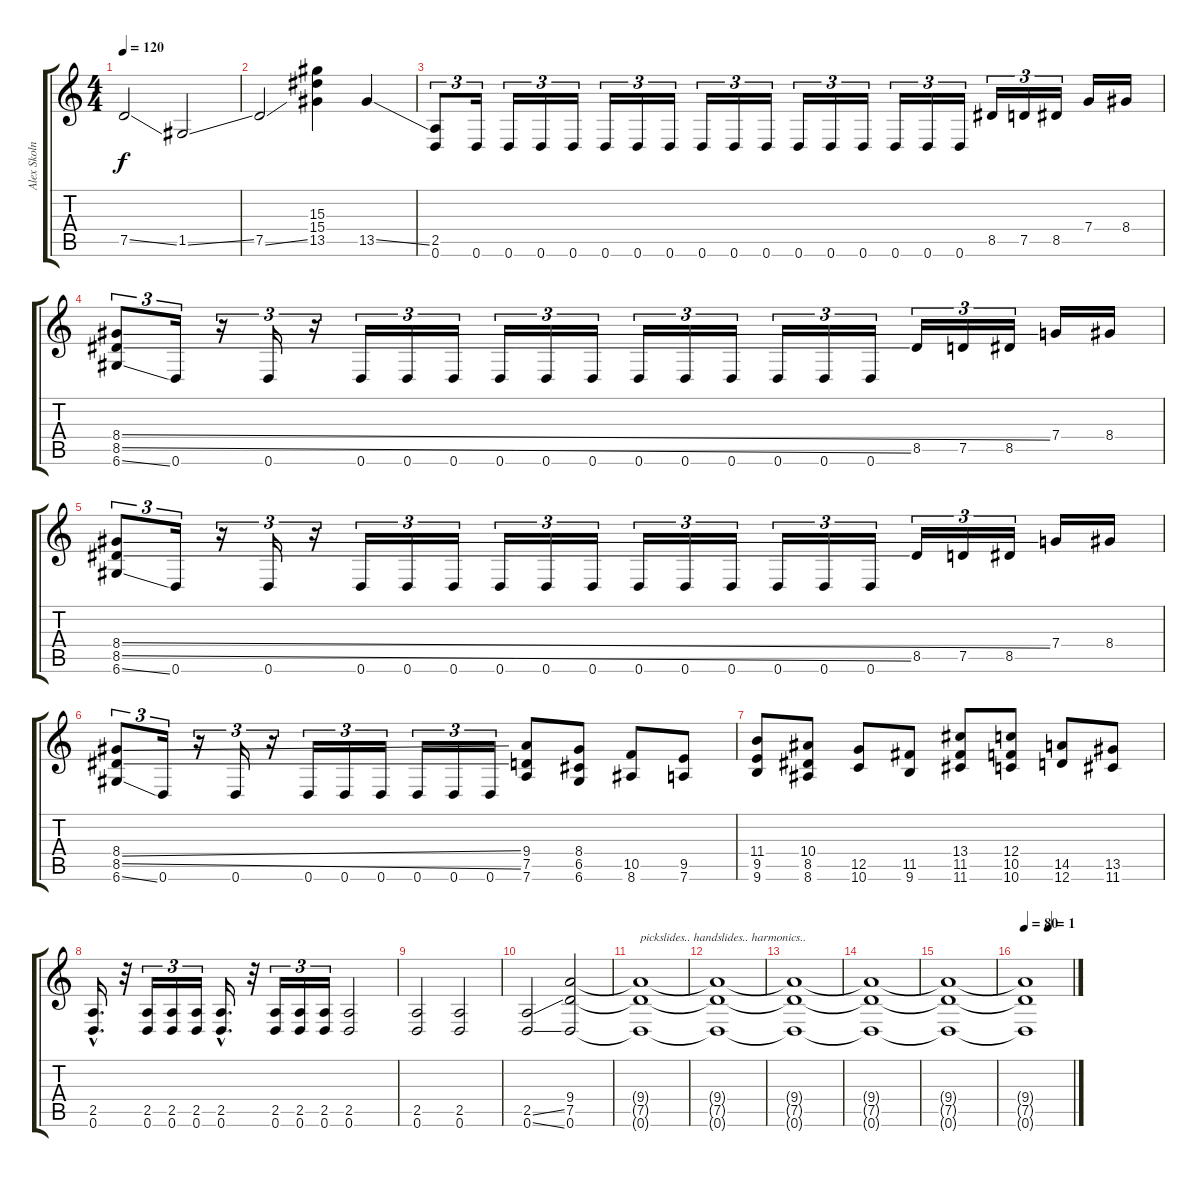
\track ("Alex Skolnick" "Alex Skoln") {instrument distortionguitar}
\staff {score tabs}
\tuning (D4 A3 F3 C3 G2 D2) {hide}
\ts (4 4)
\tempo 120
\clef g2
\ks c
7.5{ss}.2{dy f} 1.5{ss}.2 |
7.5{ss}.2 (15.3 15.4 13.5).4 13.5{ss}.4 |
(2.5 0.6).8{tu (3 2)} 0.6.16{tu (3 2)} 0.6.16{tu (3 2)} 0.6.16{tu (3 2)} 0.6.16{tu (3 2)} 0.6.16{tu (3 2)} 0.6.16{tu (3 2)} 0.6.16{tu (3 2)} 0.6.16{tu (3 2)} 0.6.16{tu (3 2)} 0.6.16{tu (3 2)} 0.6.16{tu (3 2)} 0.6.16{tu (3 2)} 0.6.16{tu (3 2)} 0.6.16{tu (3 2)} 0.6.16{tu (3 2)} 0.6.16{tu (3 2)} 8.5.16{tu (3 2)} 7.5.16{tu (3 2)} 8.5.16{tu (3 2)} 7.4.16 8.4.16 |
(8.4{ss} 8.5{ss} 6.6{ss}).8{tu (3 2)} 0.6.16{tu (3 2)} r.16{tu (3 2)} 0.6.16{tu (3 2)} r.16{tu (3 2)} 0.6.16{tu (3 2)} 0.6.16{tu (3 2)} 0.6.16{tu (3 2)} 0.6.16{tu (3 2)} 0.6.16{tu (3 2)} 0.6.16{tu (3 2)} 0.6.16{tu (3 2)} 0.6.16{tu (3 2)} 0.6.16{tu (3 2)} 0.6.16{tu (3 2)} 0.6.16{tu (3 2)} 0.6.16{tu (3 2)} 8.5.16{tu (3 2)} 7.5.16{tu (3 2)} 8.5.16{tu (3 2)} 7.4.16 8.4.16 |
(8.4{ss} 8.5{ss} 6.6{ss}).8{tu (3 2)} 0.6.16{tu (3 2)} r.16{tu (3 2)} 0.6.16{tu (3 2)} r.16{tu (3 2)} 0.6.16{tu (3 2)} 0.6.16{tu (3 2)} 0.6.16{tu (3 2)} 0.6.16{tu (3 2)} 0.6.16{tu (3 2)} 0.6.16{tu (3 2)} 0.6.16{tu (3 2)} 0.6.16{tu (3 2)} 0.6.16{tu (3 2)} 0.6.16{tu (3 2)} 0.6.16{tu (3 2)} 0.6.16{tu (3 2)} 8.5.16{tu (3 2)} 7.5.16{tu (3 2)} 8.5.16{tu (3 2)} 7.4.16 8.4.16 |
(8.4{ss} 8.5{ss} 6.6{ss}).8{tu (3 2)} 0.6.16{tu (3 2)} r.16{tu (3 2)} 0.6.16{tu (3 2)} r.16{tu (3 2)} 0.6.16{tu (3 2)} 0.6.16{tu (3 2)} 0.6.16{tu (3 2)} 0.6.16{tu (3 2)} 0.6.16{tu (3 2)} 0.6.16{tu (3 2)} (9.4 7.5 7.6).8 (8.4 6.5 6.6).8 (10.5 8.6).8 (9.5 7.6).8 |
(11.4 9.5 9.6).8 (10.4 8.5 8.6).8 (12.5 10.6).8 (11.5 9.6).8 (13.4 11.5 11.6).8 (12.4 10.5 10.6).8 (14.5 12.6).8 (13.5 11.6).8 |
(2.5{hac} 0.6{hac}).16{d} r.32 (2.5 0.6).16{tu (3 2)} (2.5 0.6).16{tu (3 2)} (2.5 0.6).16{tu (3 2)} (2.5{hac} 0.6{hac}).16{d} r.32 (2.5 0.6).16{tu (3 2)} (2.5 0.6).16{tu (3 2)} (2.5 0.6).16{tu (3 2)} (2.5 0.6).2 |
(2.5 0.6).2 (2.5 0.6).2 |
(2.5{ss} 0.6{ss}).2 (9.4 7.5 0.6).2 |
(9.4{t} 7.5{t} 0.6{t}).1{txt "pickslides.. handslides.. harmonics.."} |
(9.4{t} 7.5{t} 0.6{t}).1 |
(9.4{t} 7.5{t} 0.6{t}).1 |
(9.4{t} 7.5{t} 0.6{t}).1 |
(9.4{t} 7.5{t} 0.6{t}).1 |
\tempo 80
\tempo (1 0.5)
(9.4{t} 7.5{t} 0.6{t}).1
